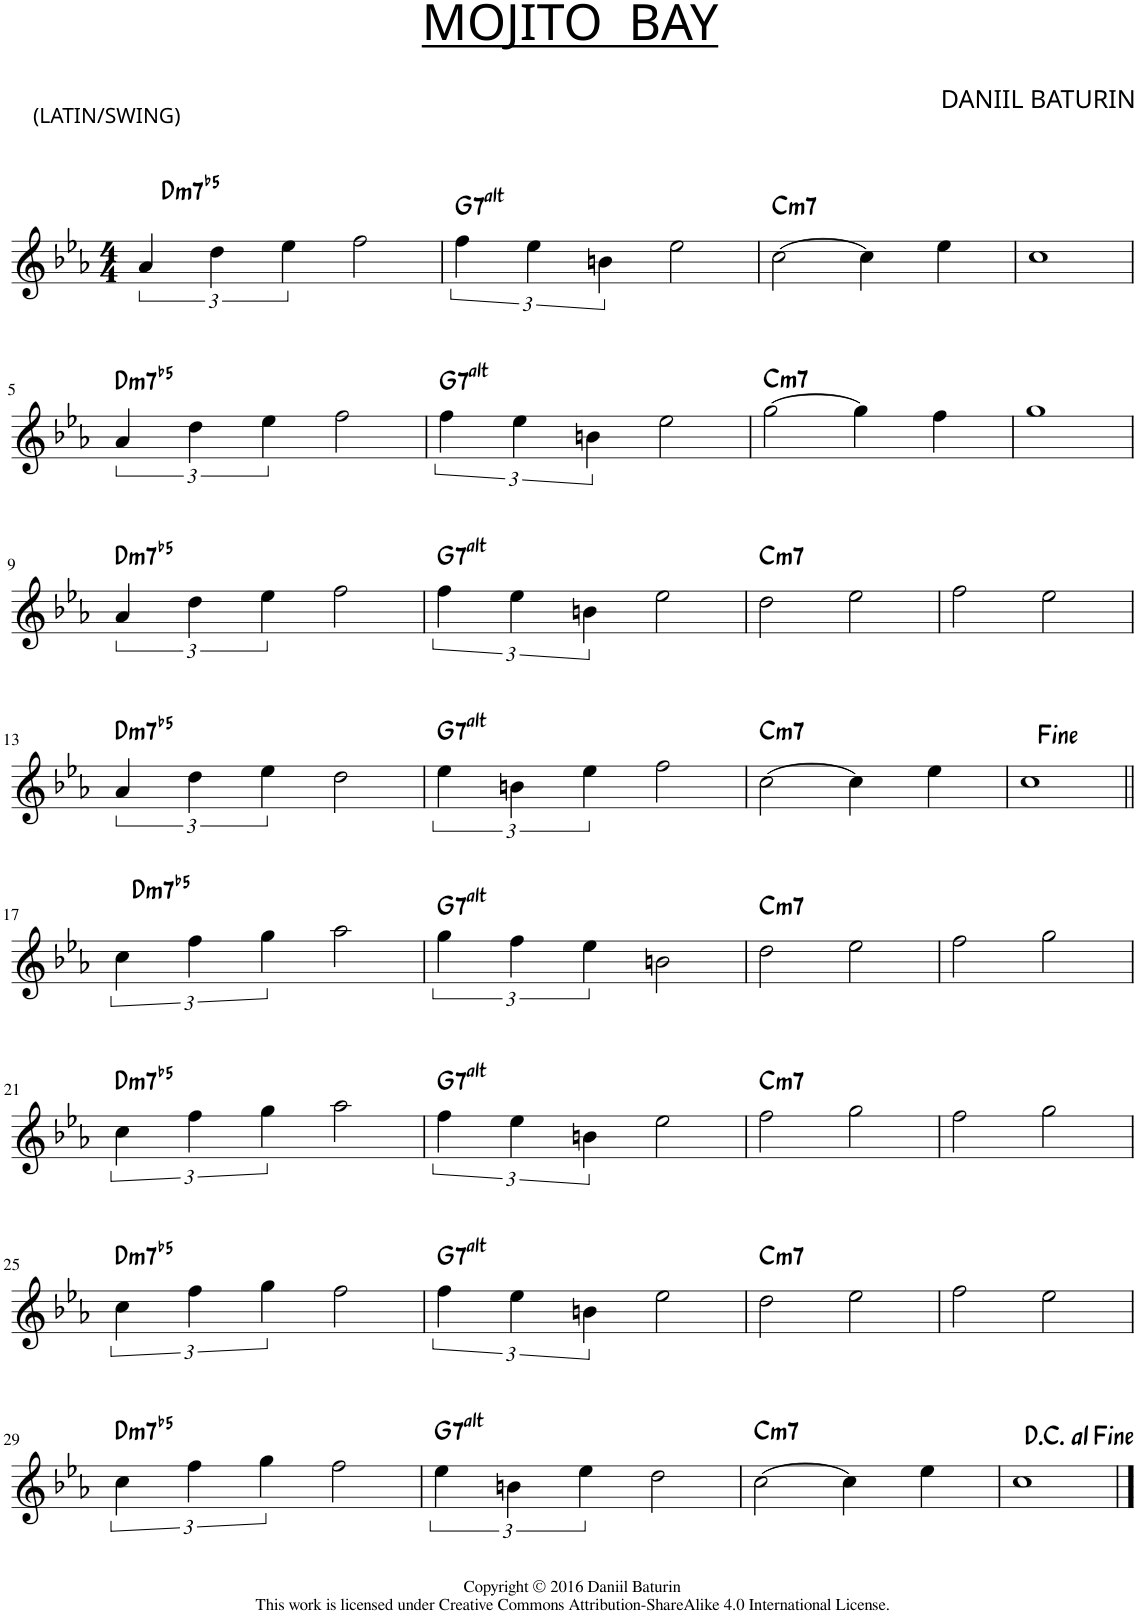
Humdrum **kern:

**kern	**harte
*part1	*part1
*staff1	*
*I"Piano	*
*I'Pno.	*
*clefG2	*
*k[b-e-a-]	*
*M4/4	*
=1	=1
!LO:TX:a:t=(LATIN/SWING)	!LO:H:kt=m7b5
6a-/	D:hdim7
6dd\	.
6ee-\	.
2ff\	.
=2	=2
!	!LO:H:kt=7
6ff\	G:(3,b5,#5,b7,b9,#9)
6ee-\	.
6bn\	.
2ee-\	.
=3	=3
!	!LO:H:kt=m7
[2cc\	C:min7
4cc\]	.
4ee-\	.
=4	=4
1cc	.
!!LO:LB:g=z
=5	=5
!	!LO:H:kt=m7b5
6a-/	D:hdim7
6dd\	.
6ee-\	.
2ff\	.
=6	=6
!	!LO:H:kt=7
6ff\	G:(3,b5,#5,b7,b9,#9)
6ee-\	.
6bn\	.
2ee-\	.
=7	=7
!	!LO:H:kt=m7
[2gg\	C:min7
4gg\]	.
4ff\	.
=8	=8
1gg	.
!!LO:LB:g=z
=9	=9
!	!LO:H:kt=m7b5
6a-/	D:hdim7
6dd\	.
6ee-\	.
2ff\	.
=10	=10
!	!LO:H:kt=7
6ff\	G:(3,b5,#5,b7,b9,#9)
6ee-\	.
6bn\	.
2ee-\	.
=11	=11
!	!LO:H:kt=m7
2dd\	C:min7
2ee-\	.
=12	=12
2ff\	.
2ee-\	.
!!LO:LB:g=z
=13	=13
!	!LO:H:kt=m7b5
6a-/	D:hdim7
6dd\	.
6ee-\	.
2dd\	.
=14	=14
!	!LO:H:kt=7
6ee-\	G:(3,b5,#5,b7,b9,#9)
6bn\	.
6ee-\	.
2ff\	.
=15	=15
!	!LO:H:kt=m7
[2cc\	C:min7
4cc\]	.
4ee-\	.
=16	=16
1cc	.
!!LO:LB:g=z
=17||	=17||
!	!LO:H:kt=m7b5
6cc\	D:hdim7
6ff\	.
6gg\	.
2aa-\	.
=18	=18
!	!LO:H:kt=7
6gg\	G:(3,b5,#5,b7,b9,#9)
6ff\	.
6ee-\	.
2bn\	.
=19	=19
!	!LO:H:kt=m7
2dd\	C:min7
2ee-\	.
=20	=20
2ff\	.
2gg\	.
!!LO:LB:g=z
=21	=21
!	!LO:H:kt=m7b5
6cc\	D:hdim7
6ff\	.
6gg\	.
2aa-\	.
=22	=22
!	!LO:H:kt=7
6ff\	G:(3,b5,#5,b7,b9,#9)
6ee-\	.
6bn\	.
2ee-\	.
=23	=23
!	!LO:H:kt=m7
2ff\	C:min7
2gg\	.
=24	=24
2ff\	.
2gg\	.
!!LO:LB:g=z
=25	=25
!	!LO:H:kt=m7b5
6cc\	D:hdim7
6ff\	.
6gg\	.
2ff\	.
=26	=26
!	!LO:H:kt=7
6ff\	G:(3,b5,#5,b7,b9,#9)
6ee-\	.
6bn\	.
2ee-\	.
=27	=27
!	!LO:H:kt=m7
2dd\	C:min7
2ee-\	.
=28	=28
2ff\	.
2ee-\	.
!!LO:LB:g=z
=29	=29
!	!LO:H:kt=m7b5
6cc\	D:hdim7
6ff\	.
6gg\	.
2ff\	.
=30	=30
!	!LO:H:kt=7
6ee-\	G:(3,b5,#5,b7,b9,#9)
6bn\	.
6ee-\	.
2dd\	.
=31	=31
!	!LO:H:kt=m7
[2cc\	C:min7
4cc\]	.
4ee-\	.
=32	=32
1cc	.
==	==
*-	*-
